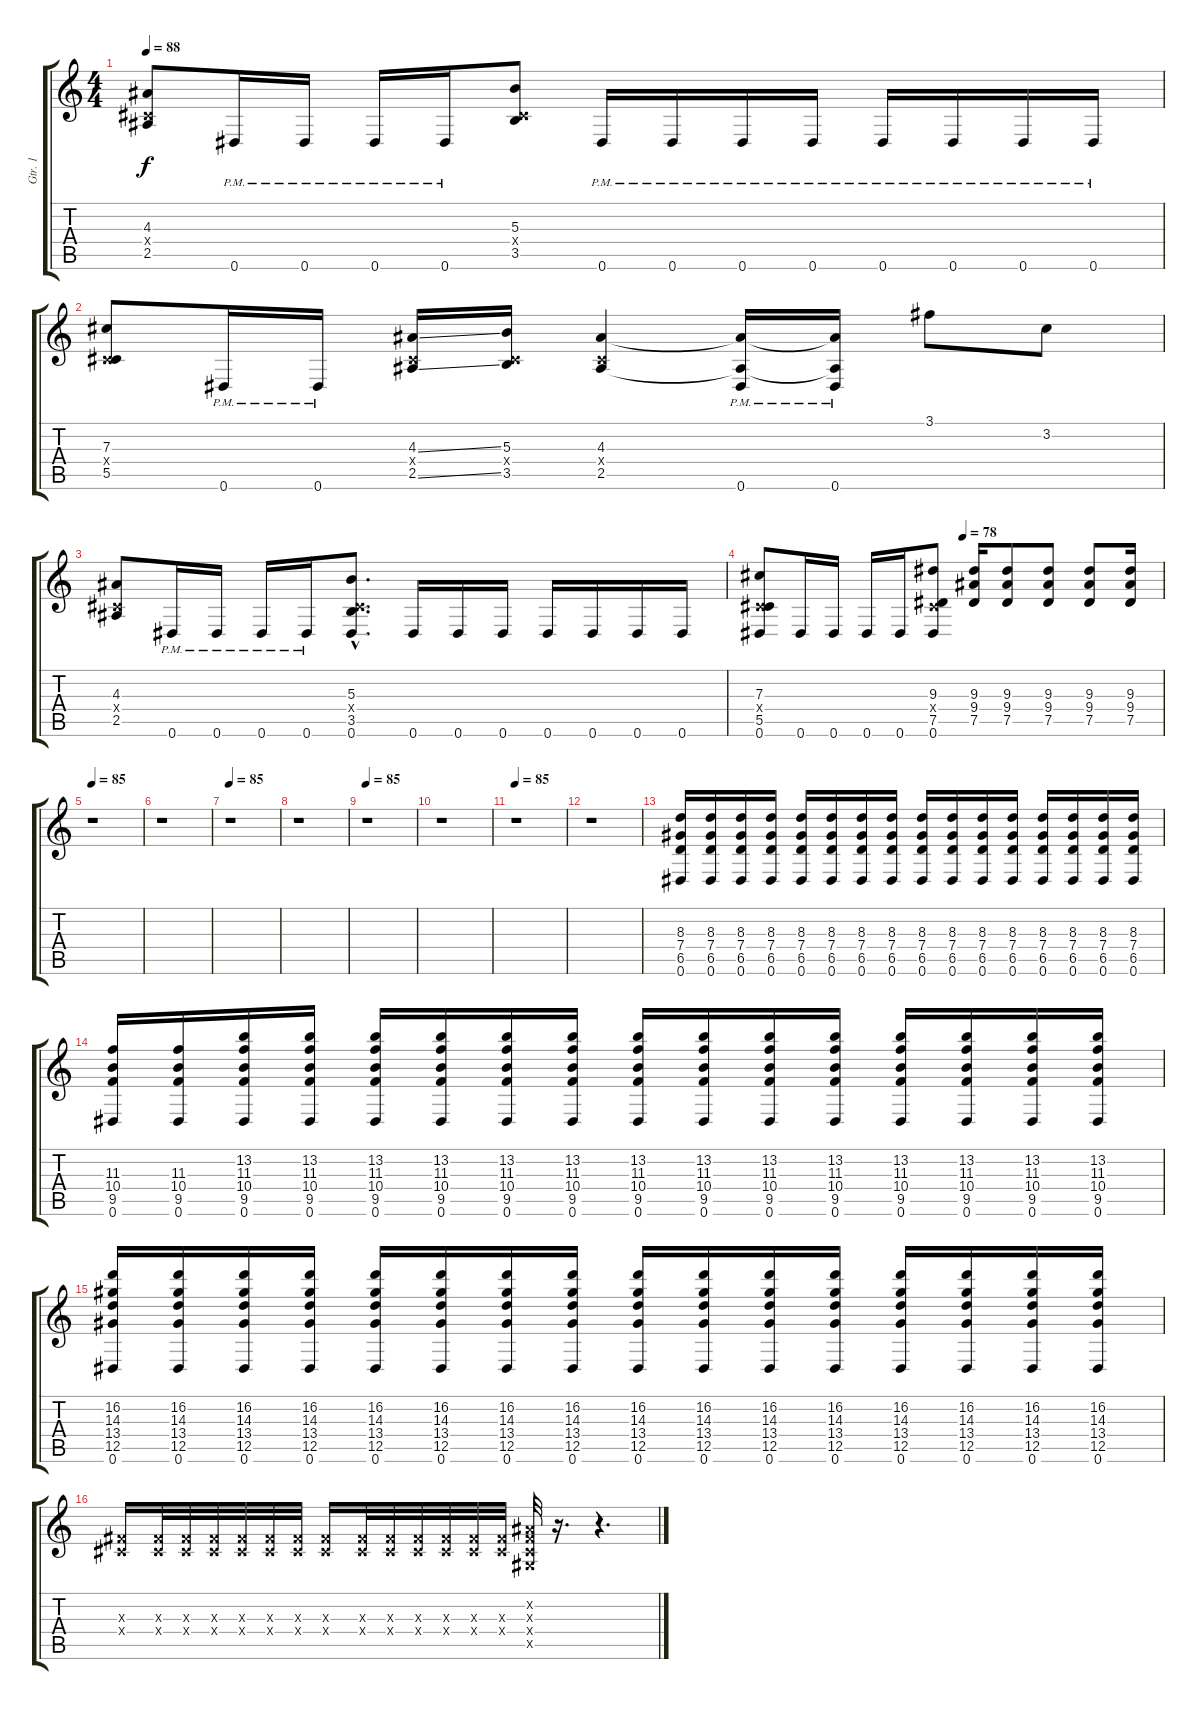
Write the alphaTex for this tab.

\track ("Gtr. 1" "Gtr. 1") {instrument distortionguitar}
\staff {score tabs}
\tuning (Eb4 Bb3 Gb3 Db3 Ab2 Eb2) {hide}
\ts (4 4)
\tempo 88
\clef g2
\ks c
(4.3 0.4{x} 2.5).8{dy f} 0.6{pm}.16 0.6{pm}.16 0.6{pm}.16 0.6{pm}.16 (5.3 0.4{x} 3.5).8 0.6{pm}.16 0.6{pm}.16 0.6{pm}.16 0.6{pm}.16 0.6{pm}.16 0.6{pm}.16 0.6{pm}.16 0.6{pm}.16 |
(7.3 0.4{x} 5.5).8 0.6{pm}.16 0.6{pm}.16 (4.3{ss} 0.4{x} 2.5{ss}).16 (5.3 0.4{x} 3.5).16 (4.3 0.4{x} 2.5).4 (4.3{t} 2.5{t} 0.6{pm}).16 (4.3{t} 2.5{t} 0.6{pm}).16 3.1.8 3.2.8 |
(4.3 0.4{x} 2.5).8 0.6{pm}.16 0.6{pm}.16 0.6{pm}.16 0.6{pm}.16 (5.3{hac} 0.4{hac x} 3.5{hac} 0.6{hac}).8{d} 0.6.16 0.6.16 0.6.16 0.6.16 0.6.16 0.6.16 0.6.16 |
\tempo (78 0.5)
(7.3 0.4{x} 5.5 0.6).8 0.6.16 0.6.16 0.6.16 0.6.16 (9.3 0.4{x} 7.5 0.6).8 (9.3 9.4 7.5).16 (9.3 9.4 7.5).8 (9.3 9.4 7.5).8 (9.3 9.4 7.5).8 (9.3 9.4 7.5).16 |
\tempo 91
\tempo 85
r.1 |
r.1 |
\tempo 85
r.1 |
r.1 |
\tempo 85
r.1 |
r.1 |
\tempo 85
r.1 |
r.1 |
(8.3 7.4 6.5 0.6).16 (8.3 7.4 6.5 0.6).16 (8.3 7.4 6.5 0.6).16 (8.3 7.4 6.5 0.6).16 (8.3 7.4 6.5 0.6).16 (8.3 7.4 6.5 0.6).16 (8.3 7.4 6.5 0.6).16 (8.3 7.4 6.5 0.6).16 (8.3 7.4 6.5 0.6).16 (8.3 7.4 6.5 0.6).16 (8.3 7.4 6.5 0.6).16 (8.3 7.4 6.5 0.6).16 (8.3 7.4 6.5 0.6).16 (8.3 7.4 6.5 0.6).16 (8.3 7.4 6.5 0.6).16 (8.3 7.4 6.5 0.6).16 |
(11.3 10.4 9.5 0.6).16 (11.3 10.4 9.5 0.6).16 (13.2 11.3 10.4 9.5 0.6).16 (13.2 11.3 10.4 9.5 0.6).16 (13.2 11.3 10.4 9.5 0.6).16 (13.2 11.3 10.4 9.5 0.6).16 (13.2 11.3 10.4 9.5 0.6).16 (13.2 11.3 10.4 9.5 0.6).16 (13.2 11.3 10.4 9.5 0.6).16 (13.2 11.3 10.4 9.5 0.6).16 (13.2 11.3 10.4 9.5 0.6).16 (13.2 11.3 10.4 9.5 0.6).16 (13.2 11.3 10.4 9.5 0.6).16 (13.2 11.3 10.4 9.5 0.6).16 (13.2 11.3 10.4 9.5 0.6).16 (13.2 11.3 10.4 9.5 0.6).16 |
(16.2 14.3 13.4 12.5 0.6).16 (16.2 14.3 13.4 12.5 0.6).16 (16.2 14.3 13.4 12.5 0.6).16 (16.2 14.3 13.4 12.5 0.6).16 (16.2 14.3 13.4 12.5 0.6).16 (16.2 14.3 13.4 12.5 0.6).16 (16.2 14.3 13.4 12.5 0.6).16 (16.2 14.3 13.4 12.5 0.6).16 (16.2 14.3 13.4 12.5 0.6).16 (16.2 14.3 13.4 12.5 0.6).16 (16.2 14.3 13.4 12.5 0.6).16 (16.2 14.3 13.4 12.5 0.6).16 (16.2 14.3 13.4 12.5 0.6).16 (16.2 14.3 13.4 12.5 0.6).16 (16.2 14.3 13.4 12.5 0.6).16 (16.2 14.3 13.4 12.5 0.6).16 |
(0.3{x} 0.4{x}).16 (0.3{x} 0.4{x}).32 (0.3{x} 0.4{x}).32 (0.3{x} 0.4{x}).32 (0.3{x} 0.4{x}).32 (0.3{x} 0.4{x}).32 (0.3{x} 0.4{x}).32 (0.3{x} 0.4{x}).16 (0.3{x} 0.4{x}).32 (0.3{x} 0.4{x}).32 (0.3{x} 0.4{x}).32 (0.3{x} 0.4{x}).32 (0.3{x} 0.4{x}).32 (0.3{x} 0.4{x}).32 (0.2{x} 0.3{x} 0.4{x} 0.5{x}).32 r.16{d} r.4{d}
